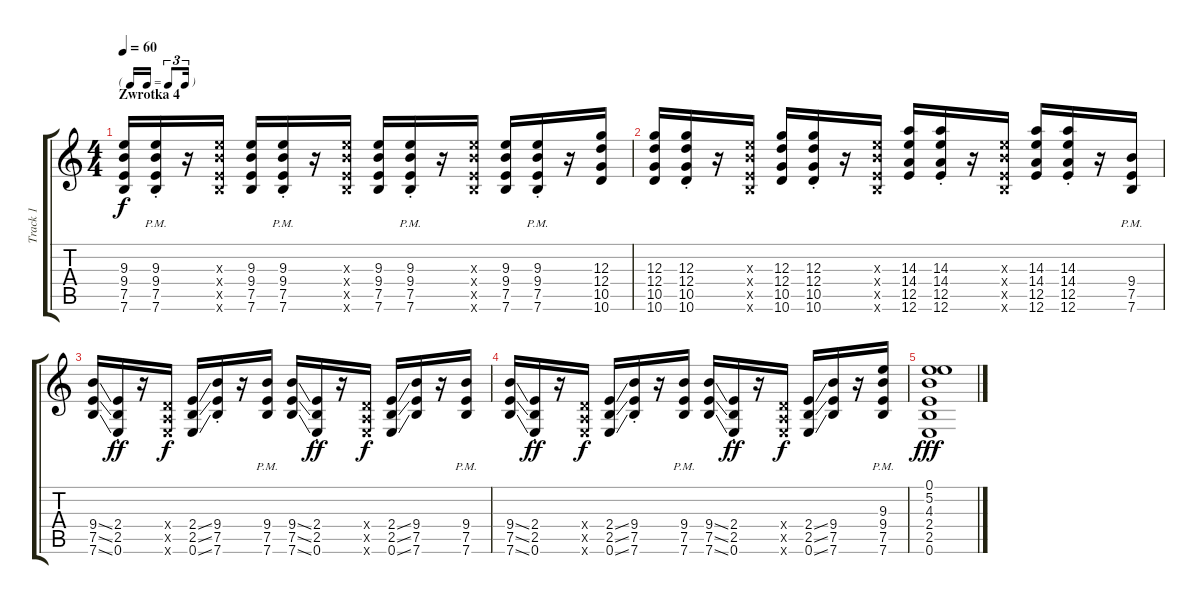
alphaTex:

\track ("Track 1" "Track 1") {instrument overdrivenguitar}
\staff {score tabs}
\tuning (E4 B3 G3 D3 A2 E2) {hide}
\ts (4 4)
\tf triplet16th
\section ("" "Zwrotka 4")
\tempo 60
\clef g2
\ks c
(9.3 9.4 7.5 7.6).16{dy f} (9.3{pm st} 9.4{pm st} 7.5{pm st} 7.6{pm st}).16 r.16 (9.3{x} 9.4{x} 7.5{x} 7.6{x}).16 (9.3 9.4 7.5 7.6).16 (9.3{pm} 9.4{pm} 7.5{pm} 7.6{pm st}).16 r.16 (9.3{x} 9.4{x} 7.5{x} 7.6{x}).16 (9.3 9.4 7.5 7.6).16 (9.3{pm} 9.4{pm} 7.5{pm} 7.6{pm st}).16 r.16 (9.3{x} 9.4{x} 7.5{x} 7.6{x}).16 (9.3 9.4 7.5 7.6).16 (9.3{pm} 9.4{pm} 7.5{pm} 7.6{pm st}).16 r.16 (12.3 12.4 10.5 10.6).16 |
(12.3 12.4 10.5 10.6).16 (12.3{st} 12.4{st} 10.5{st} 10.6{st}).16 r.16 (9.3{x} 9.4{x} 7.5{x} 7.6{x}).16 (12.3 12.4 10.5 10.6).16 (12.3 12.4 10.5 10.6{st}).16 r.16 (9.3{x} 9.4{x} 7.5{x} 7.6{x}).16 (14.3 14.4 12.5 12.6).16 (14.3 14.4 12.5 12.6{st}).16 r.16 (9.3{x} 9.4{x} 7.5{x} 7.6{x}).16 (14.3 14.4 12.5 12.6).16 (14.3 14.4 12.5 12.6{st}).16 r.16 (9.4{pm} 7.5 7.6).16 |
(9.4{ss} 7.5{ss} 7.6{ss}).16 (2.4{st} 2.5{st} 0.6{st}).16{dy ff} r.16 (0.4{x} 0.5{x} 0.6{x}).16{dy f} (2.4{ss} 2.5{ss} 0.6{ss}).16 (9.4 7.5 7.6{st}).16 r.16 (9.4{pm} 7.5 7.6{pm}).16 (9.4{ss} 7.5{ss} 7.6{ss}).16 (2.4 2.5 0.6{st}).16{dy ff} r.16 (0.4{x} 0.5{x} 0.6{x}).16{dy f} (2.4{ss} 2.5{ss} 0.6{ss}).16 (9.4 7.5 7.6).16 r.16 (9.4 7.5 7.6{pm}).16 |
(9.4{ss} 7.5{ss} 7.6{ss}).16 (2.4{st} 2.5{st} 0.6{st}).16{dy ff} r.16 (0.4{x} 0.5{x} 0.6{x}).16{dy f} (2.4{ss} 2.5{ss} 0.6{ss}).16 (9.4 7.5 7.6{st}).16 r.16 (9.4{pm} 7.5 7.6{pm}).16 (9.4{ss} 7.5{ss} 7.6{ss}).16 (2.4 2.5 0.6{st}).16{dy ff} r.16 (0.4{x} 0.5{x} 0.6{x}).16{dy f} (2.4{ss} 2.5{ss} 0.6{ss}).16 (9.4 7.5 7.6).16 r.16 (9.3 9.4 7.5 7.6{pm}).16 |
(0.1 5.2 4.3 2.4 2.5 0.6).1{dy fff}
